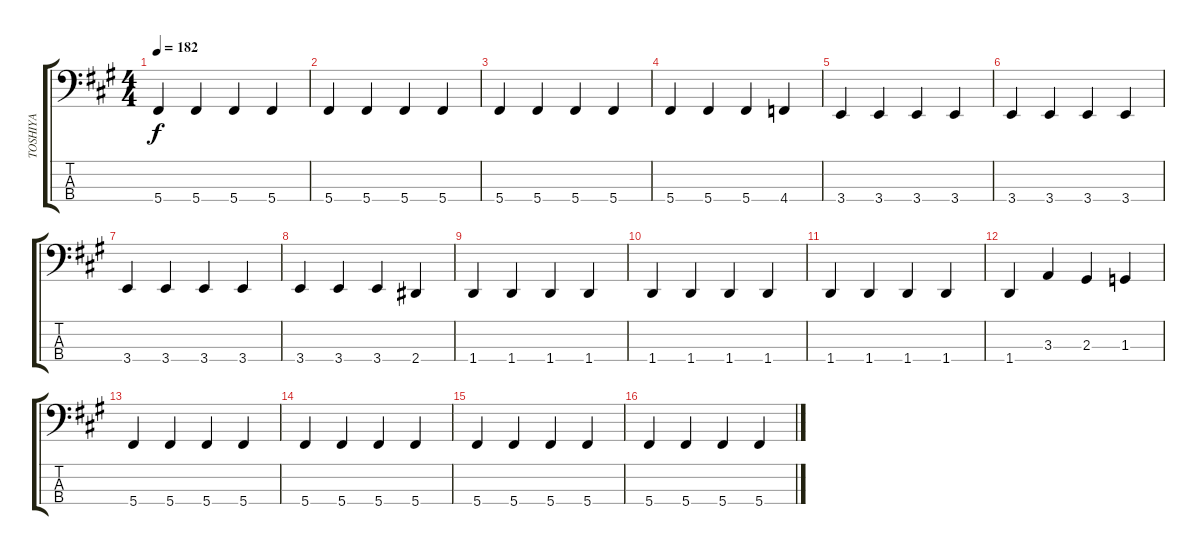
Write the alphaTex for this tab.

\track ("TOSHIYA" "TOSHIYA") {instrument slapbass1}
\staff {score tabs}
\tuning (E2 B1 Gb1 Db1) {hide}
\ts (4 4)
\tempo 182
\clef f4
\ks a
5.4.4{dy f} 5.4.4 5.4.4 5.4.4 |
5.4.4 5.4.4 5.4.4 5.4.4 |
5.4.4 5.4.4 5.4.4 5.4.4 |
5.4.4 5.4.4 5.4.4 4.4.4 |
3.4.4 3.4.4 3.4.4 3.4.4 |
3.4.4 3.4.4 3.4.4 3.4.4 |
3.4.4 3.4.4 3.4.4 3.4.4 |
3.4.4 3.4.4 3.4.4 2.4.4 |
1.4.4 1.4.4 1.4.4 1.4.4 |
1.4.4 1.4.4 1.4.4 1.4.4 |
1.4.4 1.4.4 1.4.4 1.4.4 |
1.4.4 3.3.4 2.3.4 1.3.4 |
5.4.4 5.4.4 5.4.4 5.4.4 |
5.4.4 5.4.4 5.4.4 5.4.4 |
5.4.4 5.4.4 5.4.4 5.4.4 |
5.4.4 5.4.4 5.4.4 5.4.4
